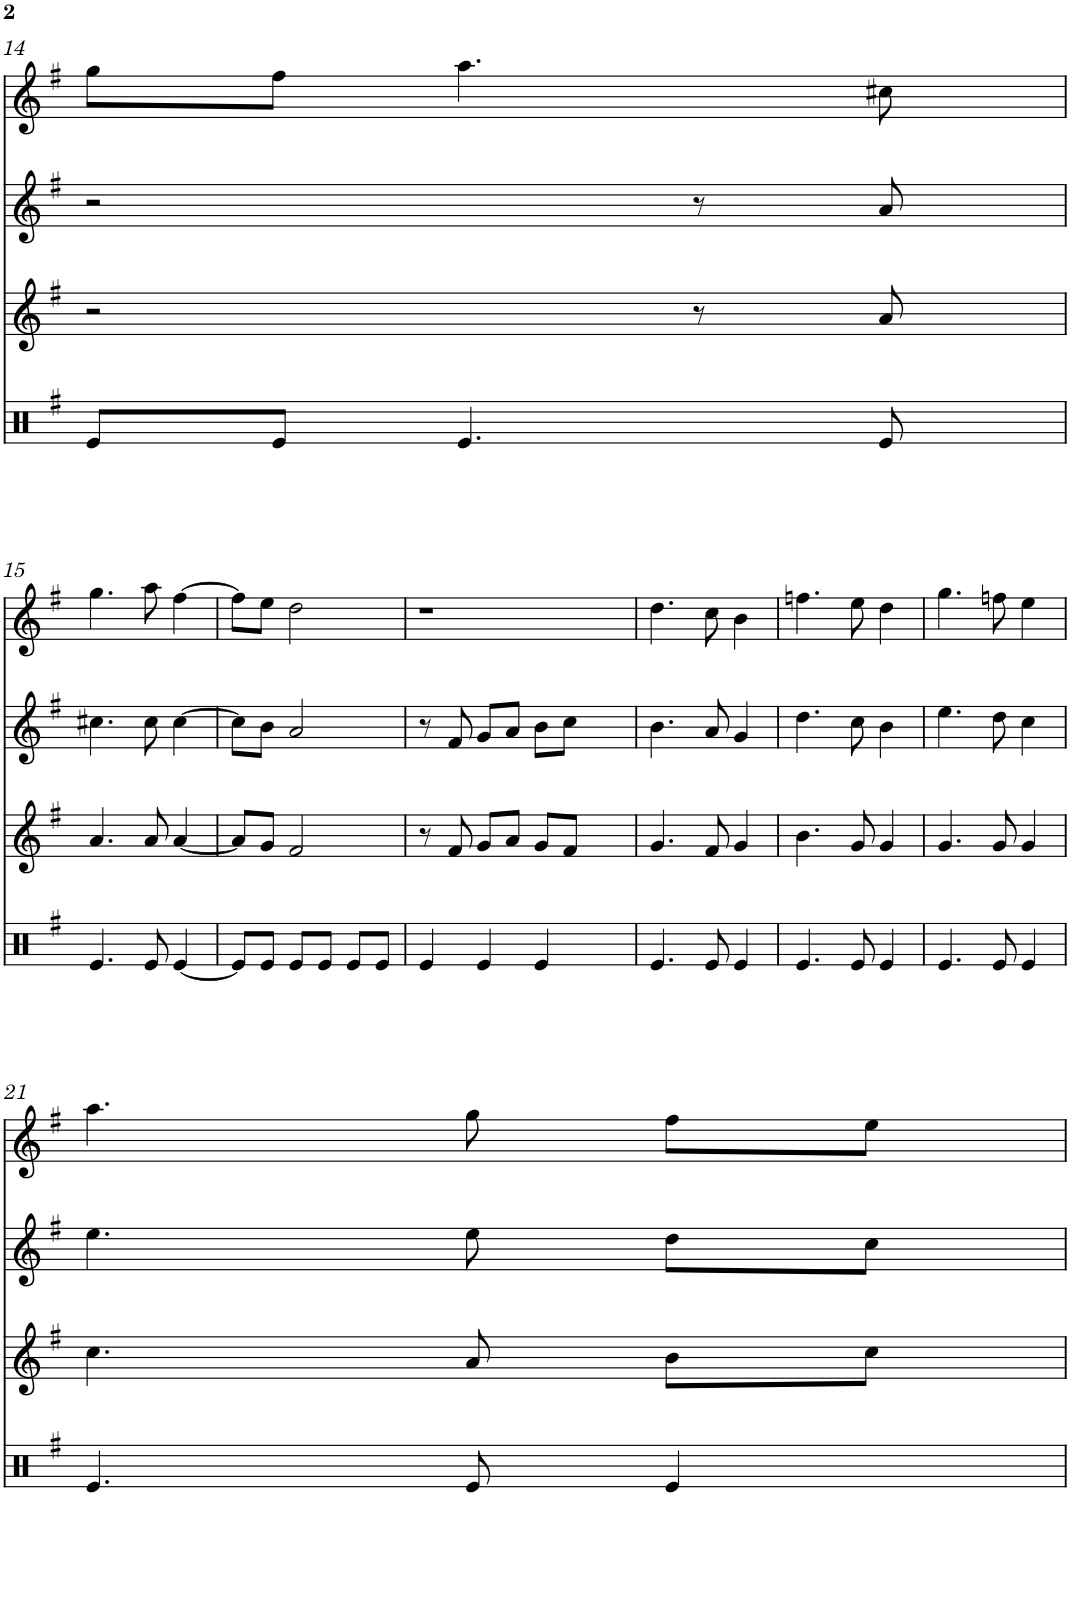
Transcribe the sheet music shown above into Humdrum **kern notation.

**kern	**kern	**kern	**kern
*part4	*part3	*part2	*part1
*staff4	*staff3	*staff2	*staff1
*I"Timbal	*I"Gralla 3	*I"Gralla 2	*I"Gralla 1
!!LO:PB:g=z
*clefX	*clefG2	*clefG2	*clefG2
*k[f#]	*k[f#]	*k[f#]	*k[f#]
*M3/4	*M3/4	*M3/4	*M3/4
=14	=14	=14	=14
8e/L	2r	2r	8gg\L
8e/J	.	.	8ff#\J
4.e/	.	.	4.aa\
.	8r	8r	.
8e/	8a/	8a/	8cc#X\
!!LO:LB:g=z
=15	=15	=15	=15
4.e/	4.a/	4.cc#X\	4.gg\
8e/	8a/	8cc#\	8aa\
[4e/	[4a/	[4cc#\	[4ff#\
=16	=16	=16	=16
8e/L]	8a/L]	8cc#\L]	8ff#\L]
8e/J	8g/J	8b\J	8ee\J
8e/L	2f#/	2a/	2dd\
8e/J	.	.	.
8e/L	.	.	.
8e/J	.	.	.
=17	=17	=17	=17
4e/	8r	8r	2.r
.	8f#/	8f#/	.
4e/	8g/L	8g/L	.
.	8a/J	8a/J	.
4e/	8g/L	8b\L	.
.	8f#/J	8cc\J	.
4ryy	4ryy	4ryy	4ryy
=18	=18	=18	=18
4.e/	4.g/	4.b\	4.dd\
8e/	8f#/	8a/	8cc\
4e/	4g/	4g/	4b\
=19	=19	=19	=19
4.e/	4.b\	4.dd\	4.ffn\
8e/	8g/	8cc\	8ee\
4e/	4g/	4b\	4dd\
=20	=20	=20	=20
4.e/	4.g/	4.ee\	4.gg\
8e/	8g/	8dd\	8ffn\
4e/	4g/	4cc\	4ee\
!!LO:LB:g=z
=21	=21	=21	=21
4.e/	4.cc\	4.ee\	4.aa\
8e/	8a/	8ee\	8gg\
4e/	8b\L	8dd\L	8ff#\L
.	8cc\J	8cc\J	8ee\J
=	=	=	=
*-	*-	*-	*-
